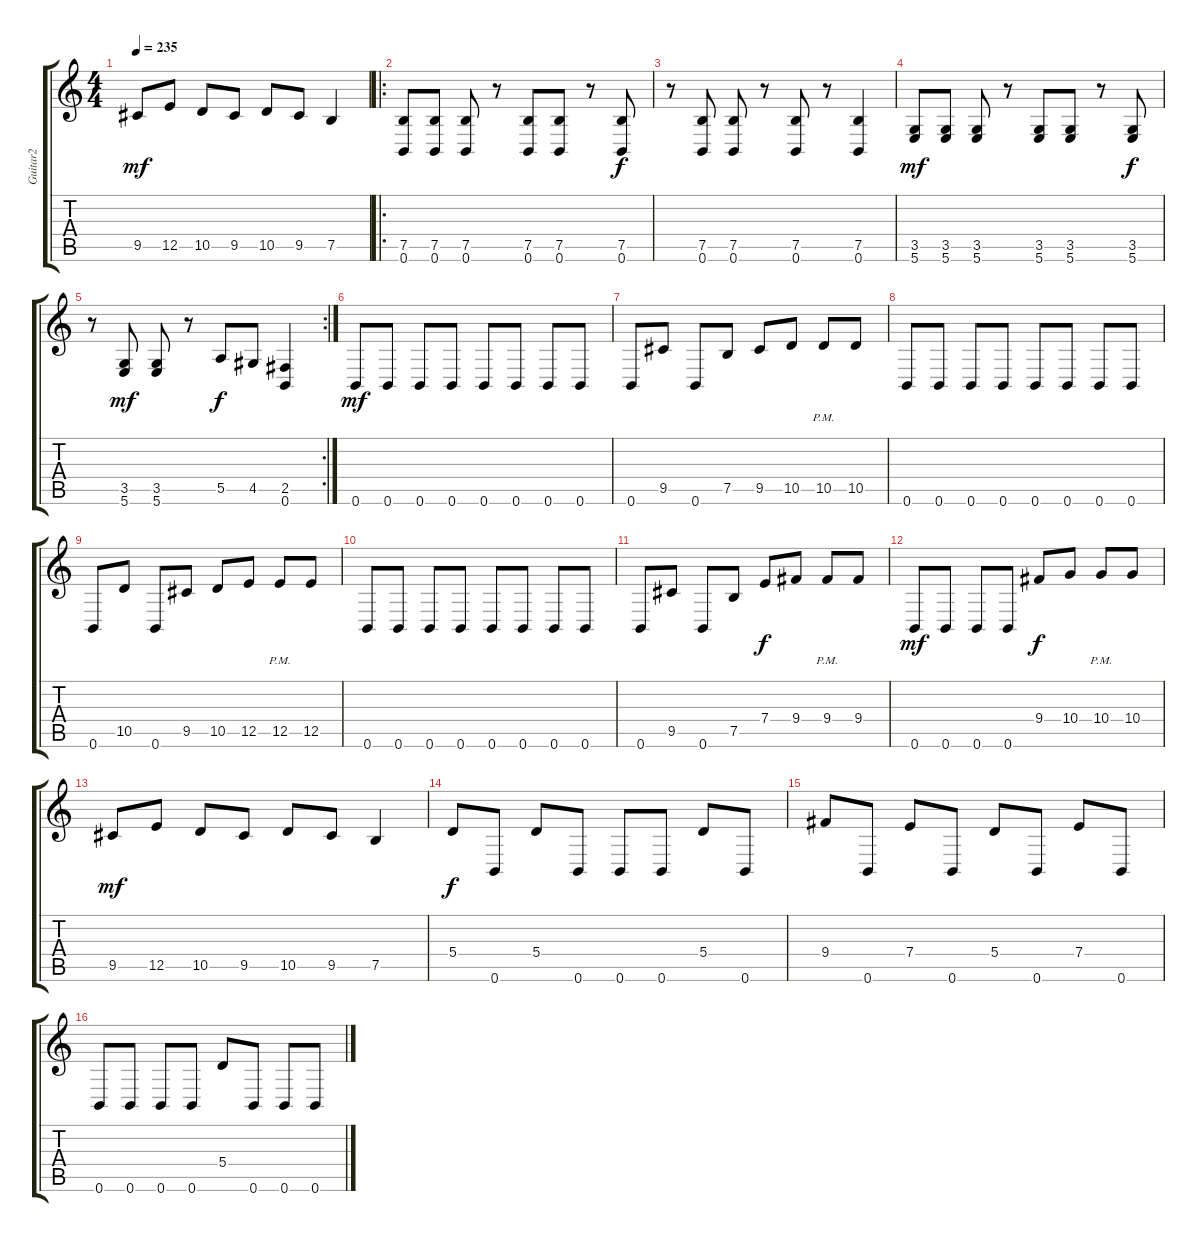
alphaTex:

\track ("Guitar2" "Guitar2") {instrument distortionguitar}
\staff {score tabs}
\tuning (B3 Gb3 D3 A2 E2 B1) {hide}
\ts (4 4)
\tempo 235
\clef g2
\ks c
9.5.8{dy mf} 12.5.8 10.5.8 9.5.8 10.5.8 9.5.8 7.5.4 |
\ro
(7.5 0.6).8 (7.5 0.6).8 (7.5 0.6).8 r.8 (7.5 0.6).8 (7.5 0.6).8 r.8 (7.5 0.6).8{dy f} |
r.8 (7.5 0.6).8 (7.5 0.6).8 r.8 (7.5 0.6).8 r.8 (7.5 0.6).4 |
(3.5 5.6).8{dy mf} (3.5 5.6).8 (3.5 5.6).8 r.8 (3.5 5.6).8 (3.5 5.6).8 r.8 (3.5 5.6).8{dy f} |
\rc 2
r.8 (3.5 5.6).8{dy mf} (3.5 5.6).8 r.8 5.5.8{dy f} 4.5.8 (2.5 0.6).4 |
0.6.8{dy mf} 0.6.8 0.6.8 0.6.8 0.6.8 0.6.8 0.6.8 0.6.8 |
0.6.8 9.5.8 0.6.8 7.5.8 9.5.8 10.5.8 10.5{pm}.8 10.5.8 |
0.6.8 0.6.8 0.6.8 0.6.8 0.6.8 0.6.8 0.6.8 0.6.8 |
0.6.8 10.5.8 0.6.8 9.5.8 10.5.8 12.5.8 12.5{pm}.8 12.5.8 |
0.6.8 0.6.8 0.6.8 0.6.8 0.6.8 0.6.8 0.6.8 0.6.8 |
0.6.8 9.5.8 0.6.8 7.5.8 7.4.8{dy f} 9.4.8 9.4{pm}.8 9.4.8 |
0.6.8{dy mf} 0.6.8 0.6.8 0.6.8 9.4.8{dy f} 10.4.8 10.4{pm}.8 10.4.8 |
9.5.8{dy mf} 12.5.8 10.5.8 9.5.8 10.5.8 9.5.8 7.5.4 |
5.4.8{dy f} 0.6.8 5.4.8 0.6.8 0.6.8 0.6.8 5.4.8 0.6.8 |
9.4.8 0.6.8 7.4.8 0.6.8 5.4.8 0.6.8 7.4.8 0.6.8 |
0.6.8 0.6.8 0.6.8 0.6.8 5.4.8 0.6.8 0.6.8 0.6.8
